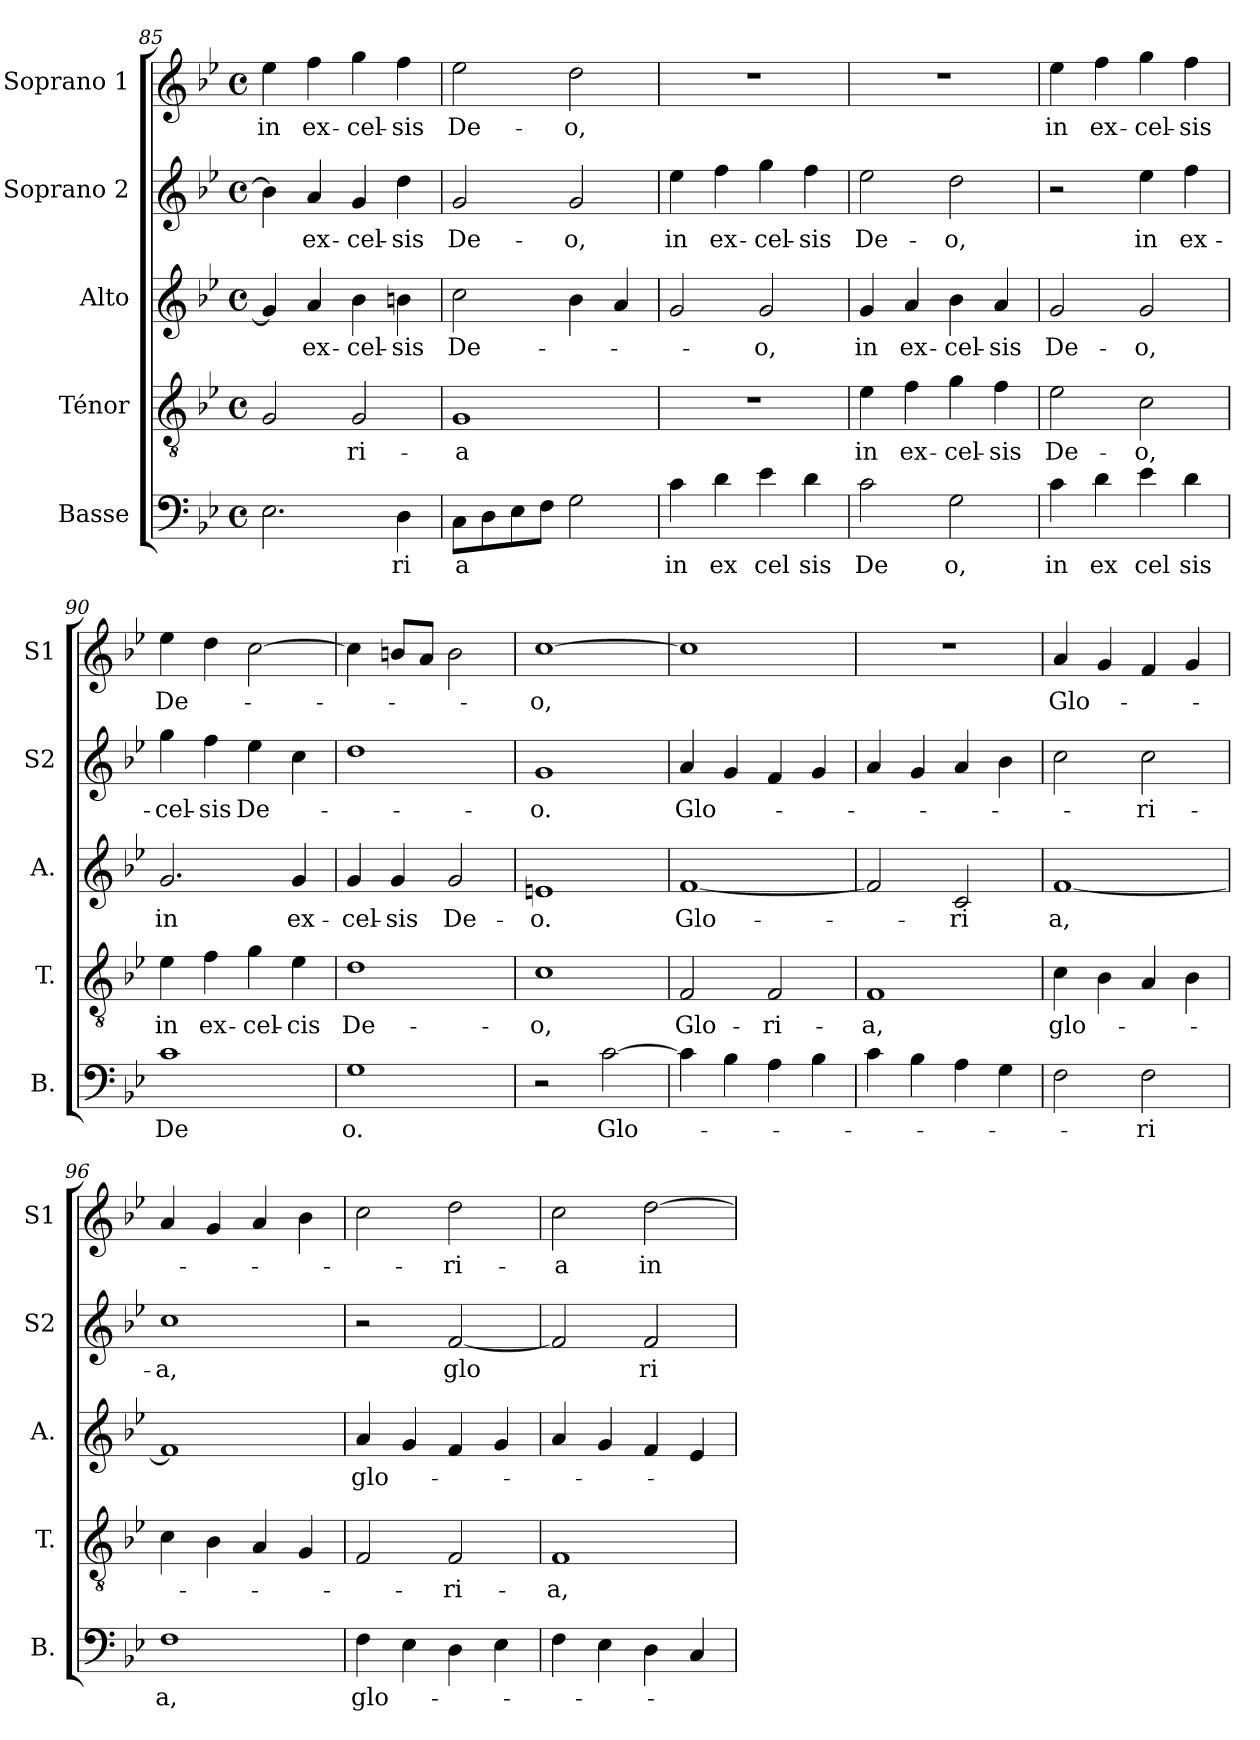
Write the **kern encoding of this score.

**kern	**text	**kern	**text	**kern	**text	**kern	**text	**kern	**text
*part5	*part5	*part4	*part4	*part3	*part3	*part2	*part2	*part1	*part1
*staff5	*staff5	*staff4	*staff4	*staff3	*staff3	*staff2	*staff2	*staff1	*staff1
*I"Basse	*	*I"Ténor	*	*I"Alto	*	*I"Soprano 2	*	*I"Soprano 1	*
*I'B.	*	*I'T.	*	*I'A.	*	*I'S2	*	*I'S1	*
!!LO:PB:g=z
*clefF4	*	*clefGv2	*	*clefG2	*	*clefG2	*	*clefG2	*
*k[b-e-]	*	*k[b-e-]	*	*k[b-e-]	*	*k[b-e-]	*	*k[b-e-]	*
*M4/4	*	*M4/4	*	*M4/4	*	*M4/4	*	*M4/4	*
*met(c)	*	*met(c)	*	*met(c)	*	*met(c)	*	*met(c)	*
=85	=85	=85	=85	=85	=85	=85	=85	=85	=85
!	!	!	!	!	!	!	!	!	!LO:LY:b
2.E-\	.	2G/	.	4g/]	.	4b-\]	.	4ee-\	in
!	!	!	!	!	!LO:LY:b	!	!LO:LY:b	!	!LO:LY:b
.	.	.	.	4a/	ex-	4a/	ex-	4ff\	ex-
!	!	!	!LO:LY:b	!	!LO:LY:b	!	!LO:LY:b	!	!LO:LY:b
.	.	2G/	-ri-	4b-\	-cel-	4g/	-cel-	4gg\	-cel-
!	!LO:LY:b	!	!	!	!LO:LY:b	!	!LO:LY:b	!	!LO:LY:b
4D\	-ri	.	.	4bn\	-sis	4dd\	-sis	4ff\	-sis
=86	=86	=86	=86	=86	=86	=86	=86	=86	=86
!	!LO:LY:b	!	!LO:LY:b	!	!LO:LY:b	!	!LO:LY:b	!	!LO:LY:b
8C\L	a	1G	-a	2cc\	De-	2g/	De-	2ee-\	De-
8D\	.	.	.	.	.	.	.	.	.
8E-\	.	.	.	.	.	.	.	.	.
8F\J	.	.	.	.	.	.	.	.	.
!	!	!	!	!	!	!	!LO:LY:b	!	!LO:LY:b
2G\	.	.	.	4b-\	.	2g/	-o,	2dd\	-o,
.	.	.	.	4a/	.	.	.	.	.
=87	=87	=87	=87	=87	=87	=87	=87	=87	=87
!	!LO:LY:b	!	!	!	!	!	!LO:LY:b	!	!
4c\	in	1r	.	2g/	.	4ee-\	in	1r	.
!	!LO:LY:b	!	!	!	!	!	!LO:LY:b	!	!
4d\	ex	.	.	.	.	4ff\	ex-	.	.
!	!LO:LY:b	!	!	!	!LO:LY:b	!	!LO:LY:b	!	!
4e-\	cel	.	.	2g/	-o,	4gg\	-cel-	.	.
!	!LO:LY:b	!	!	!	!	!	!LO:LY:b	!	!
4d\	sis	.	.	.	.	4ff\	-sis	.	.
=88	=88	=88	=88	=88	=88	=88	=88	=88	=88
!	!LO:LY:b	!	!LO:LY:b	!	!LO:LY:b	!	!LO:LY:b	!	!
2c\	De	4e-\	in	4g/	in	2ee-\	De-	1r	.
!	!	!	!LO:LY:b	!	!LO:LY:b	!	!	!	!
.	.	4f\	ex-	4a/	ex-	.	.	.	.
!	!LO:LY:b	!	!LO:LY:b	!	!LO:LY:b	!	!LO:LY:b	!	!
2G\	o,	4g\	-cel-	4b-\	-cel-	2dd\	-o,	.	.
!	!	!	!LO:LY:b	!	!LO:LY:b	!	!	!	!
.	.	4f\	-sis	4a/	-sis	.	.	.	.
=89	=89	=89	=89	=89	=89	=89	=89	=89	=89
!	!LO:LY:b	!	!LO:LY:b	!	!LO:LY:b	!	!	!	!LO:LY:b
4c\	in	2e-\	De-	2g/	De-	2r	.	4ee-\	in
!	!LO:LY:b	!	!	!	!	!	!	!	!LO:LY:b
4d\	ex	.	.	.	.	.	.	4ff\	ex-
!	!LO:LY:b	!	!LO:LY:b	!	!LO:LY:b	!	!LO:LY:b	!	!LO:LY:b
4e-\	cel	2c\	-o,	2g/	-o,	4ee-\	in	4gg\	-cel-
!	!LO:LY:b	!	!	!	!	!	!LO:LY:b	!	!LO:LY:b
4d\	sis	.	.	.	.	4ff\	ex-	4ff\	-sis
=90	=90	=90	=90	=90	=90	=90	=90	=90	=90
!	!LO:LY:b	!	!LO:LY:b	!	!LO:LY:b	!	!LO:LY:b	!	!LO:LY:b
1c	De	4e-\	in	2.g/	in	4gg\	-cel-	4ee-\	De-
!	!	!	!LO:LY:b	!	!	!	!LO:LY:b	!	!
.	.	4f\	ex-	.	.	4ff\	-sis	4dd\	.
!	!	!	!LO:LY:b	!	!	!	!LO:LY:b	!	!
.	.	4g\	-cel-	.	.	4ee-\	De-	[2cc\	.
!	!	!	!LO:LY:b	!	!LO:LY:b	!	!	!	!
.	.	4e-\	-cis	4g/	ex-	4cc\	.	.	.
=91	=91	=91	=91	=91	=91	=91	=91	=91	=91
!	!LO:LY:b	!	!LO:LY:b	!	!LO:LY:b	!	!	!	!
1G	o.	1d	De-	4g/	-cel-	1dd	.	4cc\]	.
!	!	!	!	!	!LO:LY:b	!	!	!	!
.	.	.	.	4g/	-sis	.	.	8bn/L	.
.	.	.	.	.	.	.	.	8a/J	.
!	!	!	!	!	!LO:LY:b	!	!	!	!
.	.	.	.	2g/	De-	.	.	2b\	.
=92	=92	=92	=92	=92	=92	=92	=92	=92	=92
!	!	!	!LO:LY:b	!	!LO:LY:b	!	!LO:LY:b	!	!LO:LY:b
2r	.	1c	-o,	1en	-o.	1g	o.	[1cc	-o,
!	!LO:LY:b	!	!	!	!	!	!	!	!
[2c\	Glo-	.	.	.	.	.	.	.	.
=93	=93	=93	=93	=93	=93	=93	=93	=93	=93
!	!	!	!LO:LY:b	!	!LO:LY:b	!	!LO:LY:b	!	!
4c\]	.	2F/	Glo-	[1f	Glo-	4a/	Glo-	1cc]	.
4B-\	.	.	.	.	.	4g/	.	.	.
!	!	!	!LO:LY:b	!	!	!	!	!	!
4A\	.	2F/	-ri-	.	.	4f/	.	.	.
4B-\	.	.	.	.	.	4g/	.	.	.
!!LO:LB:g=z
=94	=94	=94	=94	=94	=94	=94	=94	=94	=94
!	!	!	!LO:LY:b	!	!	!	!	!	!
4c\	.	1F	-a,	2f/]	.	4a/	.	1r	.
4B-\	.	.	.	.	.	4g/	.	.	.
!	!	!	!	!	!LO:LY:b	!	!	!	!
4A\	.	.	.	2c/	-ri	4a/	.	.	.
4G\	.	.	.	.	.	4b-\	.	.	.
=95	=95	=95	=95	=95	=95	=95	=95	=95	=95
!	!	!	!LO:LY:b	!	!LO:LY:b	!	!	!	!LO:LY:b
2F\	.	4c\	glo-	[1f	a,	2cc\	.	4a/	Glo-
.	.	4B-\	.	.	.	.	.	4g/	.
!	!LO:LY:b	!	!	!	!	!	!LO:LY:b	!	!
2F\	ri	4A/	.	.	.	2cc\	-ri-	4f/	.
.	.	4B-\	.	.	.	.	.	4g/	.
=96	=96	=96	=96	=96	=96	=96	=96	=96	=96
!	!LO:LY:b	!	!	!	!	!	!LO:LY:b	!	!
1F	a,	4c\	.	1f]	.	1cc	-a,	4a/	.
.	.	4B-\	.	.	.	.	.	4g/	.
.	.	4A/	.	.	.	.	.	4a/	.
.	.	4G/	.	.	.	.	.	4b-\	.
=97	=97	=97	=97	=97	=97	=97	=97	=97	=97
!	!LO:LY:b	!	!	!	!LO:LY:b	!	!	!	!
4F\	glo-	2F/	.	4a/	glo-	2r	.	2cc\	.
4E-\	.	.	.	4g/	.	.	.	.	.
!	!	!	!LO:LY:b	!	!	!	!LO:LY:b	!	!LO:LY:b
4D\	.	2F/	ri-	4f/	.	[2f/	glo	2dd\	-ri-
4E-\	.	.	.	4g/	.	.	.	.	.
=98	=98	=98	=98	=98	=98	=98	=98	=98	=98
!	!	!	!LO:LY:b	!	!	!	!	!	!LO:LY:b
4F\	.	1F	-a,	4a/	.	2f/]	.	2cc\	-a
4E-\	.	.	.	4g/	.	.	.	.	.
!	!	!	!	!	!	!	!LO:LY:b	!	!LO:LY:b
4D\	.	.	.	4f/	.	2f/	ri-	[2dd\	-in
4C/	.	.	.	4e-/	.	.	.	.	.
=	=	=	=	=	=	=	=	=	=
*-	*-	*-	*-	*-	*-	*-	*-	*-	*-
